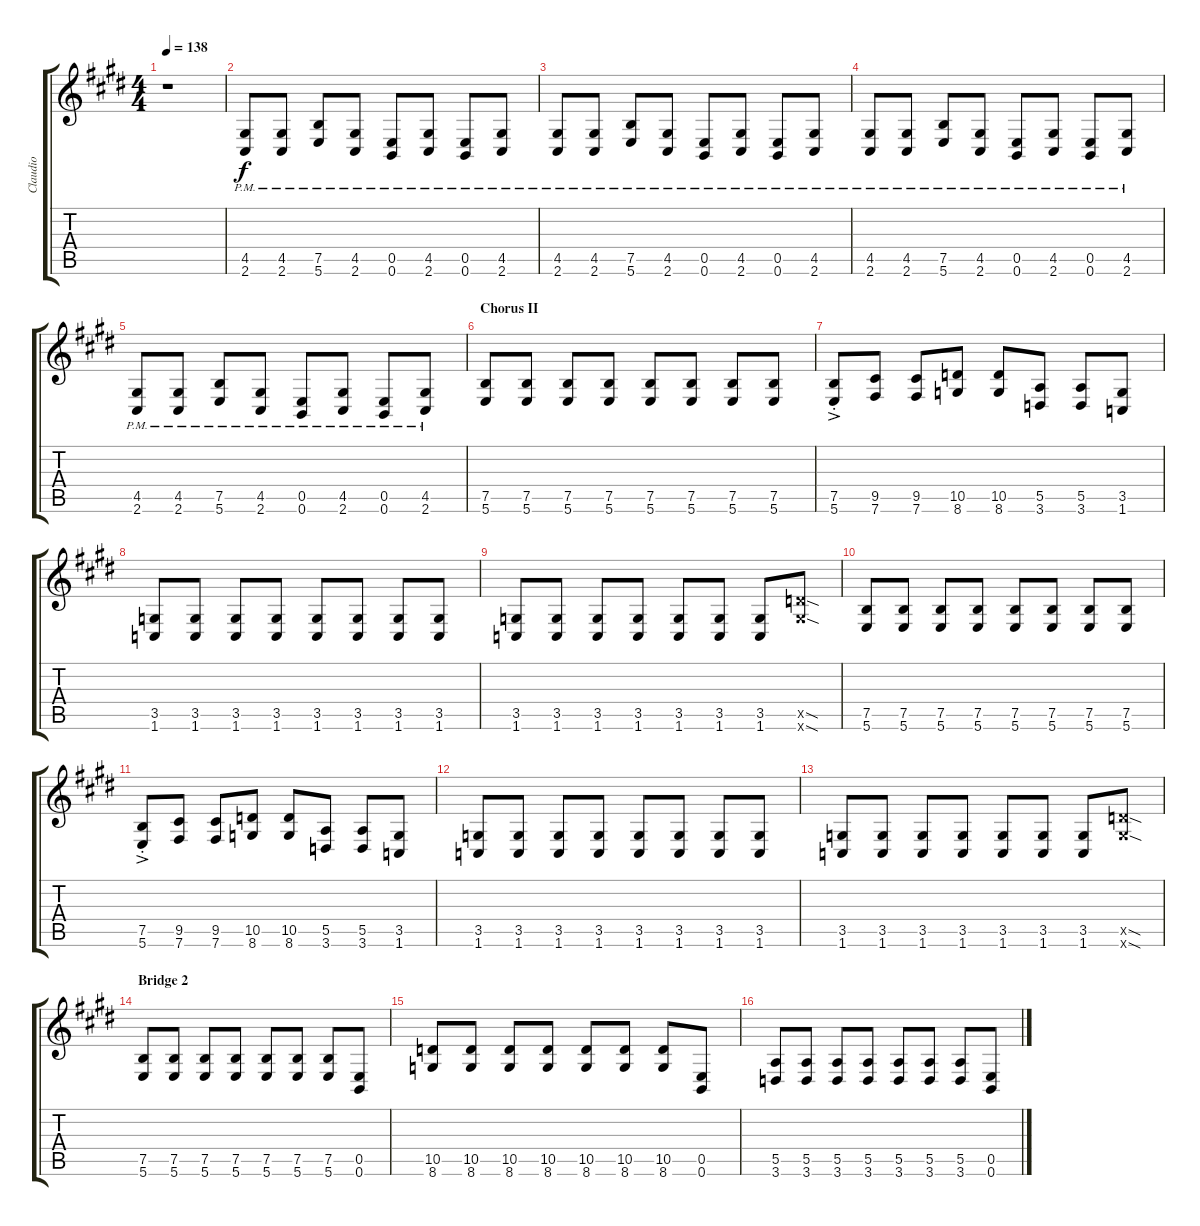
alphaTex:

\track ("Claudio" "Claudio") {instrument distortionguitar}
\staff {score tabs}
\tuning (B3 Gb3 D3 A2 E2 B1) {hide}
\ts (4 4)
\tempo 138
\clef g2
\ks c#minor
r.1{dy f} |
(4.5{pm} 2.6{pm}).8 (4.5{pm} 2.6{pm}).8 (7.5{pm} 5.6{pm}).8 (4.5{pm} 2.6{pm}).8 (0.5{pm} 0.6{pm}).8 (4.5{pm} 2.6{pm}).8 (0.5{pm} 0.6{pm}).8 (4.5{pm} 2.6{pm}).8 |
(4.5{pm} 2.6{pm}).8 (4.5{pm} 2.6{pm}).8 (7.5{pm} 5.6{pm}).8 (4.5{pm} 2.6{pm}).8 (0.5{pm} 0.6{pm}).8 (4.5{pm} 2.6{pm}).8 (0.5{pm} 0.6{pm}).8 (4.5{pm} 2.6{pm}).8 |
(4.5{pm} 2.6{pm}).8 (4.5{pm} 2.6{pm}).8 (7.5{pm} 5.6{pm}).8 (4.5{pm} 2.6{pm}).8 (0.5{pm} 0.6{pm}).8 (4.5{pm} 2.6{pm}).8 (0.5{pm} 0.6{pm}).8 (4.5{pm} 2.6{pm}).8 |
(4.5{pm} 2.6{pm}).8 (4.5{pm} 2.6{pm}).8 (7.5{pm} 5.6{pm}).8 (4.5{pm} 2.6{pm}).8 (0.5{pm} 0.6{pm}).8 (4.5{pm} 2.6{pm}).8 (0.5{pm} 0.6{pm}).8 (4.5{pm} 2.6{pm}).8 |
\section ("" "Chorus II")
(7.5 5.6).8 (7.5 5.6).8 (7.5 5.6).8 (7.5 5.6).8 (7.5 5.6).8 (7.5 5.6).8 (7.5 5.6).8 (7.5 5.6).8 |
(7.5{ac st} 5.6{ac st}).8 (9.5 7.6).8 (9.5 7.6).8 (10.5 8.6).8 (10.5 8.6).8 (5.5 3.6).8 (5.5 3.6).8 (3.5 1.6).8 |
(3.5 1.6).8 (3.5 1.6).8 (3.5 1.6).8 (3.5 1.6).8 (3.5 1.6).8 (3.5 1.6).8 (3.5 1.6).8 (3.5 1.6).8 |
(3.5 1.6).8 (3.5 1.6).8 (3.5 1.6).8 (3.5 1.6).8 (3.5 1.6).8 (3.5 1.6).8 (3.5 1.6).8 (10.5{sod x} 8.6{sod x}).8 |
(7.5 5.6).8 (7.5 5.6).8 (7.5 5.6).8 (7.5 5.6).8 (7.5 5.6).8 (7.5 5.6).8 (7.5 5.6).8 (7.5 5.6).8 |
(7.5{ac st} 5.6{ac st}).8 (9.5 7.6).8 (9.5 7.6).8 (10.5 8.6).8 (10.5 8.6).8 (5.5 3.6).8 (5.5 3.6).8 (3.5 1.6).8 |
(3.5 1.6).8 (3.5 1.6).8 (3.5 1.6).8 (3.5 1.6).8 (3.5 1.6).8 (3.5 1.6).8 (3.5 1.6).8 (3.5 1.6).8 |
(3.5 1.6).8 (3.5 1.6).8 (3.5 1.6).8 (3.5 1.6).8 (3.5 1.6).8 (3.5 1.6).8 (3.5 1.6).8 (10.5{sod x} 8.6{sod x}).8 |
\section ("" "Bridge 2")
(7.5 5.6).8 (7.5 5.6).8 (7.5 5.6).8 (7.5 5.6).8 (7.5 5.6).8 (7.5 5.6).8 (7.5 5.6).8 (0.5 0.6).8 |
(10.5 8.6).8 (10.5 8.6).8 (10.5 8.6).8 (10.5 8.6).8 (10.5 8.6).8 (10.5 8.6).8 (10.5 8.6).8 (0.5 0.6).8 |
(5.5 3.6).8 (5.5 3.6).8 (5.5 3.6).8 (5.5 3.6).8 (5.5 3.6).8 (5.5 3.6).8 (5.5 3.6).8 (0.5 0.6).8
